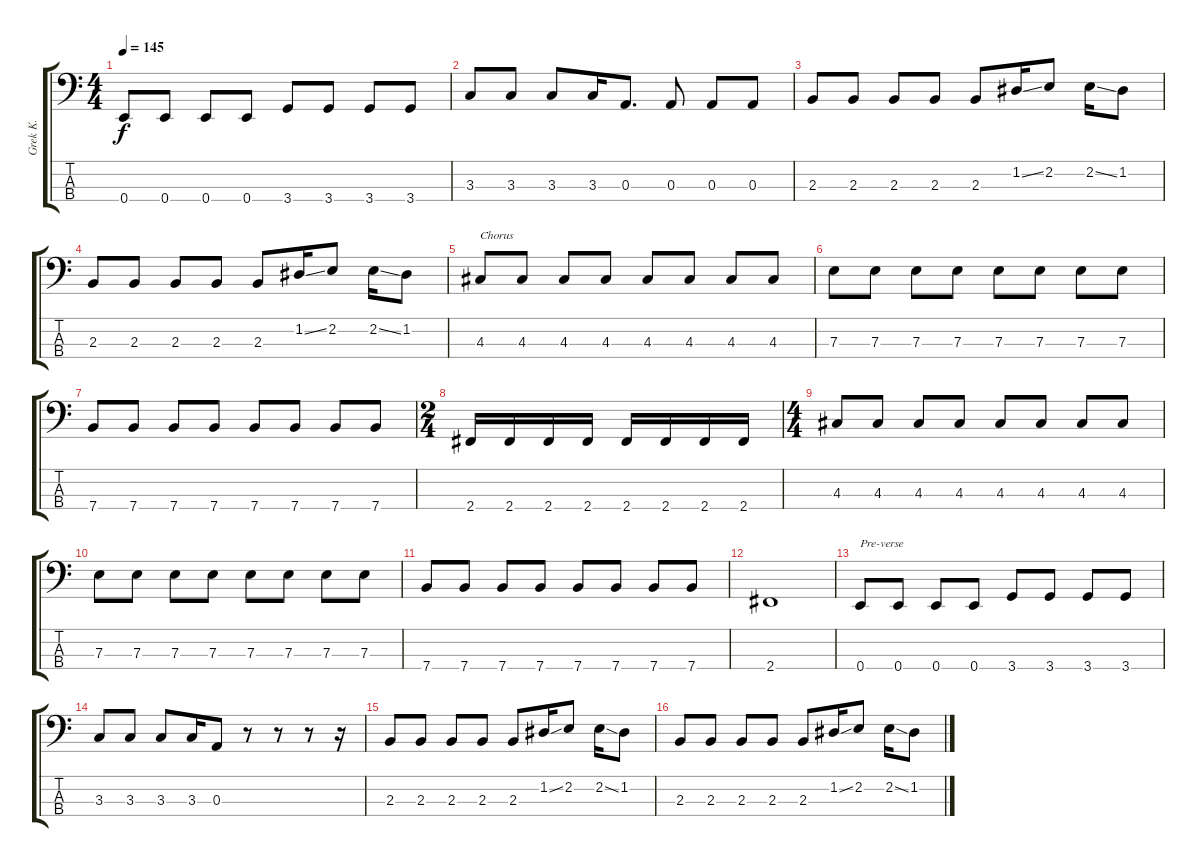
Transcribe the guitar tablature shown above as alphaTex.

\track ("Grek K." "Grek K.") {instrument electricbassfinger}
\staff {score tabs}
\tuning (G2 D2 A1 E1) {hide}
\ts (4 4)
\tempo 145
\clef f4
\ks c
0.4.8{dy f} 0.4.8 0.4.8 0.4.8 3.4.8 3.4.8 3.4.8 3.4.8 |
3.3.8 3.3.8 3.3.8 3.3.16 0.3.8{d} 0.3.8 0.3.8 0.3.8 |
2.3.8 2.3.8 2.3.8 2.3.8 2.3.8 1.2{ss}.16 2.2.8 2.2{ss}.16 1.2.8 |
2.3.8 2.3.8 2.3.8 2.3.8 2.3.8 1.2{ss}.16 2.2.8 2.2{ss}.16 1.2.8 |
4.3.8{txt "Chorus"} 4.3.8 4.3.8 4.3.8 4.3.8 4.3.8 4.3.8 4.3.8 |
7.3.8 7.3.8 7.3.8 7.3.8 7.3.8 7.3.8 7.3.8 7.3.8 |
7.4.8 7.4.8 7.4.8 7.4.8 7.4.8 7.4.8 7.4.8 7.4.8 |
\ts (2 4)
2.4.16 2.4.16 2.4.16 2.4.16 2.4.16 2.4.16 2.4.16 2.4.16 |
\ts (4 4)
4.3.8 4.3.8 4.3.8 4.3.8 4.3.8 4.3.8 4.3.8 4.3.8 |
7.3.8 7.3.8 7.3.8 7.3.8 7.3.8 7.3.8 7.3.8 7.3.8 |
7.4.8 7.4.8 7.4.8 7.4.8 7.4.8 7.4.8 7.4.8 7.4.8 |
2.4.1 |
0.4.8{txt "Pre-verse"} 0.4.8 0.4.8 0.4.8 3.4.8 3.4.8 3.4.8 3.4.8 |
3.3.8 3.3.8 3.3.8 3.3.16 0.3.8 r.8 r.8 r.8 r.16 |
2.3.8 2.3.8 2.3.8 2.3.8 2.3.8 1.2{ss}.16 2.2.8 2.2{ss}.16 1.2.8 |
2.3.8 2.3.8 2.3.8 2.3.8 2.3.8 1.2{ss}.16 2.2.8 2.2{ss}.16 1.2.8
